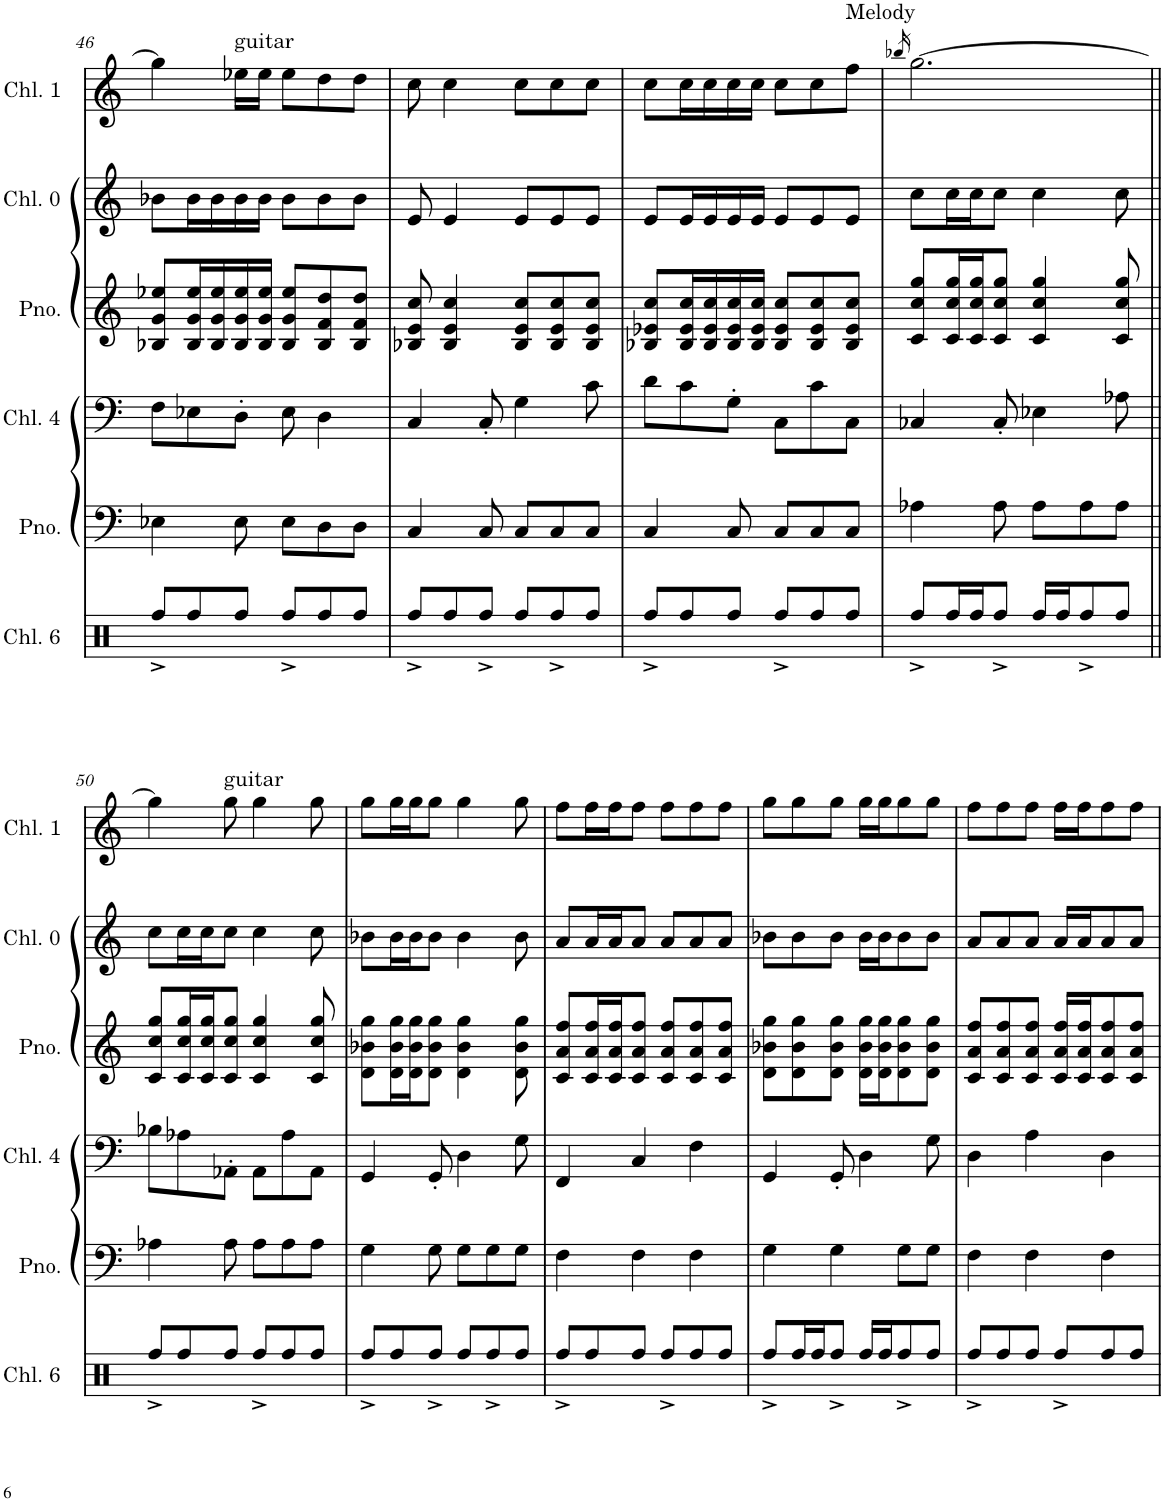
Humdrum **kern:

**kern	**kern	**kern	**kern	**kern	**kern
*part6	*part5	*part4	*part3	*part2	*part1
*staff6	*staff5	*staff4	*staff3	*staff2	*staff1
*I"Channel 6	*I"Piano	*I"Channel 4	*I"Piano	*I"Channel 0	*I"Channel 1
*I'Chl. 6	*I'Pno.	*I'Chl. 4	*I'Pno.	*I'Chl. 0	*I'Chl. 1
!!LO:PB:g=z
*clefX	*clefF4	*clefGv2	*clefG2	*clefG2	*clefG2
*k[]	*k[]	*k[]	*k[]	*k[]	*k[]
*M6/8	*M6/8	*M6/8	*M6/8	*M6/8	*M6/8
=46	=46	=46	=46	=46	=46
8Rff^/L	4E-X\	8F\L	8B-X/ 8g/ 8ee-X/L	8b-X\L	4gg\]
8Rff/	.	8E-X\	16B-/ 16g/ 16ee-/L	16b-\L	.
.	.	.	16B-/ 16g/ 16ee-/	16b-\	.
!	!	!	!	!	!LO:TX:a:t=guitar
8Rff/J	8E-\	8D'\J	16B-/ 16g/ 16ee-/	16b-\	16ee-X\LL
.	.	.	16B-/ 16g/ 16ee-/JJ	16b-\JJ	16ee-\JJ
8Rff^/L	8E-\L	8E-\	8B-/ 8g/ 8ee-/L	8b-\L	8ee-\L
8Rff/	8D\	4D\	8B-/ 8f/ 8dd/	8b-\	8dd\
8Rff/J	8D\J	.	8B-/ 8f/ 8dd/J	8b-\J	8dd\J
=47	=47	=47	=47	=47	=47
8Rff^/L	4C/	4C/	8B-X/ 8e/ 8cc/	8e/	8cc\
8Rff/	.	.	4B-/ 4e/ 4cc/	4e/	4cc\
8Rff^/J	8C/	8C'/	.	.	.
8Rff/L	8C/L	4G\	8B-/ 8e/ 8cc/L	8e/L	8cc\L
8Rff^/	8C/	.	8B-/ 8e/ 8cc/	8e/	8cc\
8Rff/J	8C/J	8c\	8B-/ 8e/ 8cc/J	8e/J	8cc\J
=48	=48	=48	=48	=48	=48
8Rff^/L	4C/	8d\L	8B-X/ 8e-X/ 8cc/L	8e/L	8cc\L
8Rff/	.	8c\	16B-/ 16e-/ 16cc/L	16e/L	16cc\L
.	.	.	16B-/ 16e-/ 16cc/	16e/	16cc\
8Rff/J	8C/	8G'\J	16B-/ 16e-/ 16cc/	16e/	16cc\
.	.	.	16B-/ 16e-/ 16cc/JJ	16e/JJ	16cc\JJ
8Rff^/L	8C/L	8C\L	8B-/ 8e-/ 8cc/L	8e/L	8cc\L
8Rff/	8C/	8c\	8B-/ 8e-/ 8cc/	8e/	8cc\
!	!	!	!	!	!LO:TX:a:t=Melody
8Rff/J	8C/J	8C\J	8B-/ 8e-/ 8cc/J	8e/J	8ff\J
=49	=49	=49	=49	=49	=49
.	.	.	.	.	16qbb-X/
8Rff^/L	4A-X\	4C-X/	8c/ 8cc/ 8gg/L	8cc\L	[2.gg\
16Rff/L	.	.	16c/ 16cc/ 16gg/L	16cc\L	.
16Rff/J	.	.	16c/ 16cc/ 16gg/J	16cc\J	.
8Rff^/J	8A-\	8C-'/	8c/ 8cc/ 8gg/J	8cc\J	.
16Rff/LL	8A-\L	4E-X\	4c/ 4cc/ 4gg/	4cc\	.
16Rff/J	.	.	.	.	.
8Rff^/	8A-\	.	.	.	.
8Rff/J	8A-\J	8A-X\	8c/ 8cc/ 8gg/	8cc\	.
!!LO:LB:g=z
=50||	=50||	=50||	=50||	=50||	=50||
8Rff^/L	4A-X\	8B-X\L	8c/ 8cc/ 8gg/L	8cc\L	4gg\]
8Rff/	.	8A-X\	16c/ 16cc/ 16gg/L	16cc\L	.
.	.	.	16c/ 16cc/ 16gg/J	16cc\J	.
!	!	!	!	!	!LO:TX:a:t=guitar
8Rff/J	8A-\	8AA-X'\J	8c/ 8cc/ 8gg/J	8cc\J	8gg\
8Rff^/L	8A-\L	8AA-\L	4c/ 4cc/ 4gg/	4cc\	4gg\
8Rff/	8A-\	8A-\	.	.	.
8Rff/J	8A-\J	8AA-\J	8c/ 8cc/ 8gg/	8cc\	8gg\
=51	=51	=51	=51	=51	=51
8Rff^/L	4G\	4GG/	8d\ 8b-X\ 8gg\L	8b-X\L	8gg\L
8Rff/	.	.	16d\ 16b-\ 16gg\L	16b-\L	16gg\L
.	.	.	16d\ 16b-\ 16gg\J	16b-\J	16gg\J
8Rff^/J	8G\	8GG'/	8d\ 8b-\ 8gg\J	8b-\J	8gg\J
8Rff/L	8G\L	4D\	4d\ 4b-\ 4gg\	4b-\	4gg\
8Rff^/	8G\	.	.	.	.
8Rff/J	8G\J	8G\	8d\ 8b-\ 8gg\	8b-\	8gg\
=52	=52	=52	=52	=52	=52
8Rff^/L	4F\	4FF/	8c/ 8a/ 8ff/L	8a/L	8ff\L
8Rff/	.	.	16c/ 16a/ 16ff/L	16a/L	16ff\L
.	.	.	16c/ 16a/ 16ff/J	16a/J	16ff\J
8Rff/J	4F\	4C/	8c/ 8a/ 8ff/J	8a/J	8ff\J
8Rff^/L	.	.	8c/ 8a/ 8ff/L	8a/L	8ff\L
8Rff/	4F\	4F\	8c/ 8a/ 8ff/	8a/	8ff\
8Rff/J	.	.	8c/ 8a/ 8ff/J	8a/J	8ff\J
=53	=53	=53	=53	=53	=53
8Rff^/L	4G\	4GG/	8d\ 8b-X\ 8gg\L	8b-X\L	8gg\L
16Rff/L	.	.	8d\ 8b-\ 8gg\	8b-\	8gg\
16Rff/J	.	.	.	.	.
8Rff^/J	4G\	8GG'/	8d\ 8b-\ 8gg\J	8b-\J	8gg\J
16Rff/LL	.	4D\	16d\ 16b-\ 16gg\LL	16b-\LL	16gg\LL
16Rff/J	.	.	16d\ 16b-\ 16gg\J	16b-\J	16gg\J
8Rff^/	8G\L	.	8d\ 8b-\ 8gg\	8b-\	8gg\
8Rff/J	8G\J	8G\	8d\ 8b-\ 8gg\J	8b-\J	8gg\J
=54	=54	=54	=54	=54	=54
8Rff^/L	4F\	4D\	8c/ 8a/ 8ff/L	8a/L	8ff\L
8Rff/	.	.	8c/ 8a/ 8ff/	8a/	8ff\
8Rff/J	4F\	4A\	8c/ 8a/ 8ff/J	8a/J	8ff\J
8Rff^/L	.	.	16c/ 16a/ 16ff/LL	16a/LL	16ff\LL
.	.	.	16c/ 16a/ 16ff/J	16a/J	16ff\J
8Rff/	4F\	4D\	8c/ 8a/ 8ff/	8a/	8ff\
8Rff/J	.	.	8c/ 8a/ 8ff/J	8a/J	8ff\J
=	=	=	=	=	=
*-	*-	*-	*-	*-	*-
